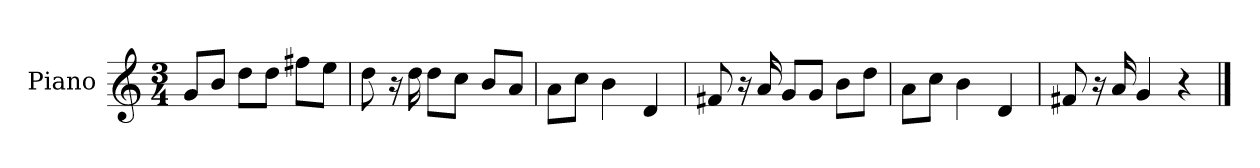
**kern
*part1
*staff1
*I"Piano
*I'P-no
*clefG2
*k[]
*M3/4
*MM94
=1
8g/L
8b/J
8dd\L
8dd\J
8ff#X\L
8ee\J
=2
8dd\
16r
16dd\
8dd\L
8cc\J
8b/L
8a/J
=3
8a\L
8cc\J
4b\
4d/
=4
8f#X/
16r
16a/
8g/L
8g/J
8b\L
8dd\J
=5
8a\L
8cc\J
4b\
4d/
=6
8f#X/
16r
16a/
4g/
4r
==
*-
